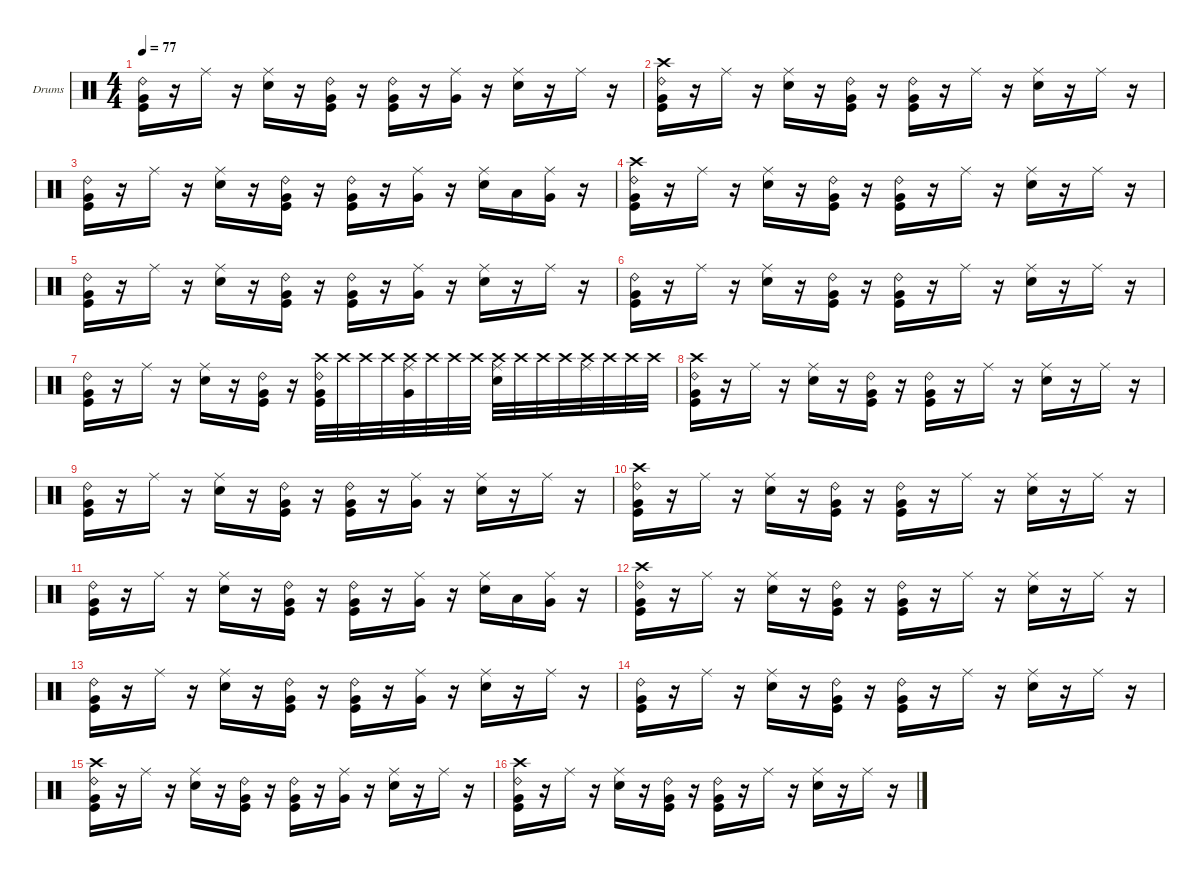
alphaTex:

\hideDynamics
\bracketExtendMode groupsimilarinstruments
\firstSystemTrackNameOrientation horizontal
\otherSystemsTrackNameOrientation horizontal
\track ("Drumkit" "Drums") {multiBarRest instrument percussion}
\staff {score}
\articulation defaults
\ts (4 4)
\tempo 77
\clef neutral
\ks c
("Ride (bell) 2" "Very Low Tom (hit)" "Kick (hit)").16{dy f} r.16 "Ride (middle)".16 r.16 ("Ride (middle)" "Snare (hit) 2").16 r.16 ("Ride (bell) 2" "Very Low Tom (hit)" "Kick (hit)").16 r.16 ("Ride (bell) 2" "Very Low Tom (hit)" "Kick (hit)").16 r.16 ("Ride (middle)" "Very Low Tom (hit)").16 r.16 ("Ride (middle)" "Snare (hit) 2").16{dy mp} r.16 "Ride (middle)".16{dy f} r.16 |
("Crash high (hit)" "Ride (bell) 2" "Very Low Tom (hit)" "Kick (hit)").16 r.16 "Ride (middle)".16 r.16 ("Ride (middle)" "Snare (hit) 2").16 r.16 ("Ride (bell) 2" "Very Low Tom (hit)" "Kick (hit)").16 r.16 ("Ride (bell) 2" "Very Low Tom (hit)" "Kick (hit)").16 r.16 "Ride (middle)".16 r.16 ("Ride (middle)" "Snare (hit) 2").16{dy mp} r.16 "Ride (middle)".16{dy f} r.16 |
("Ride (bell) 2" "Very Low Tom (hit)" "Kick (hit)").16 r.16 "Ride (middle)".16 r.16 ("Ride (middle)" "Snare (hit) 2").16 r.16 ("Ride (bell) 2" "Very Low Tom (hit)" "Kick (hit)").16 r.16 ("Ride (bell) 2" "Very Low Tom (hit)" "Kick (hit)").16 r.16 ("Ride (middle)" "Very Low Tom (hit)").16 r.16 ("Ride (middle)" "Snare (hit) 2").16{dy mp} "Low Tom (hit)".16{dy f} ("Ride (middle)" "Very Low Tom (hit)").16 r.16 |
("Crash high (hit)" "Ride (bell) 2" "Very Low Tom (hit)" "Kick (hit)").16 r.16 "Ride (middle)".16 r.16 ("Ride (middle)" "Snare (hit) 2").16 r.16 ("Ride (bell) 2" "Very Low Tom (hit)" "Kick (hit)").16 r.16 ("Ride (bell) 2" "Very Low Tom (hit)" "Kick (hit)").16 r.16 "Ride (middle)".16 r.16 ("Ride (middle)" "Snare (hit) 2").16{dy mp} r.16 "Ride (middle)".16{dy f} r.16 |
("Ride (bell) 2" "Very Low Tom (hit)" "Kick (hit)").16 r.16 "Ride (middle)".16 r.16 ("Ride (middle)" "Snare (hit) 2").16 r.16 ("Ride (bell) 2" "Very Low Tom (hit)" "Kick (hit)").16 r.16 ("Ride (bell) 2" "Very Low Tom (hit)" "Kick (hit)").16 r.16 ("Ride (middle)" "Very Low Tom (hit)").16 r.16 ("Ride (middle)" "Snare (hit) 2").16{dy mp} r.16 "Ride (middle)".16{dy f} r.16 |
("Ride (bell) 2" "Very Low Tom (hit)" "Kick (hit)").16 r.16 "Ride (middle)".16 r.16 ("Ride (middle)" "Snare (hit) 2").16 r.16 ("Ride (bell) 2" "Very Low Tom (hit)" "Kick (hit)").16 r.16 ("Ride (bell) 2" "Very Low Tom (hit)" "Kick (hit)").16 r.16 "Ride (middle)".16 r.16 ("Ride (middle)" "Snare (hit) 2").16{dy mp} r.16 "Ride (middle)".16{dy f} r.16 |
("Ride (bell) 2" "Very Low Tom (hit)" "Kick (hit)").16 r.16 "Ride (middle)".16 r.16 ("Ride (middle)" "Snare (hit) 2").16 r.16 ("Ride (bell) 2" "Very Low Tom (hit)" "Kick (hit)").16 r.16 ("Ride (bell) 2" "Very Low Tom (hit)" "Kick (hit)" "Crash high (hit)").32 "Crash high (hit)".32{dy pp} "Crash high (hit)".32{dy f} "Crash high (hit)".32{dy pp} ("Ride (middle)" "Very Low Tom (hit)" "Crash high (hit)").32{dy f} "Crash high (hit)".32{dy pp} "Crash high (hit)".32{dy mp} "Crash high (hit)".32{dy p} ("Ride (middle)" "Snare (hit) 2" "Crash high (hit)").32{dy mp} "Crash high (hit)".32{dy p} "Crash high (hit)".32{dy f} "Crash high (hit)".32{dy p} ("Ride (middle)" "Crash high (hit)").32{dy f} "Crash high (hit)".32{dy mp} "Crash high (hit)".32 "Crash high (hit)".32 |
("Crash high (hit)" "Ride (bell) 2" "Very Low Tom (hit)" "Kick (hit)").16{dy f} r.16 "Ride (middle)".16 r.16 ("Ride (middle)" "Snare (hit) 2").16 r.16 ("Ride (bell) 2" "Very Low Tom (hit)" "Kick (hit)").16 r.16 ("Ride (bell) 2" "Very Low Tom (hit)" "Kick (hit)").16 r.16 "Ride (middle)".16 r.16 ("Ride (middle)" "Snare (hit) 2").16{dy mp} r.16 "Ride (middle)".16{dy f} r.16 |
("Ride (bell) 2" "Very Low Tom (hit)" "Kick (hit)").16 r.16 "Ride (middle)".16 r.16 ("Ride (middle)" "Snare (hit) 2").16 r.16 ("Ride (bell) 2" "Very Low Tom (hit)" "Kick (hit)").16 r.16 ("Ride (bell) 2" "Very Low Tom (hit)" "Kick (hit)").16 r.16 ("Ride (middle)" "Very Low Tom (hit)").16 r.16 ("Ride (middle)" "Snare (hit) 2").16{dy mp} r.16 "Ride (middle)".16{dy f} r.16 |
("Crash high (hit)" "Ride (bell) 2" "Very Low Tom (hit)" "Kick (hit)").16 r.16 "Ride (middle)".16 r.16 ("Ride (middle)" "Snare (hit) 2").16 r.16 ("Ride (bell) 2" "Very Low Tom (hit)" "Kick (hit)").16 r.16 ("Ride (bell) 2" "Very Low Tom (hit)" "Kick (hit)").16 r.16 "Ride (middle)".16 r.16 ("Ride (middle)" "Snare (hit) 2").16{dy mp} r.16 "Ride (middle)".16{dy f} r.16 |
("Ride (bell) 2" "Very Low Tom (hit)" "Kick (hit)").16 r.16 "Ride (middle)".16 r.16 ("Ride (middle)" "Snare (hit) 2").16 r.16 ("Ride (bell) 2" "Very Low Tom (hit)" "Kick (hit)").16 r.16 ("Ride (bell) 2" "Very Low Tom (hit)" "Kick (hit)").16 r.16 ("Ride (middle)" "Very Low Tom (hit)").16 r.16 ("Ride (middle)" "Snare (hit) 2").16{dy mp} "Low Tom (hit)".16{dy f} ("Ride (middle)" "Very Low Tom (hit)").16 r.16 |
("Crash high (hit)" "Ride (bell) 2" "Very Low Tom (hit)" "Kick (hit)").16 r.16 "Ride (middle)".16 r.16 ("Ride (middle)" "Snare (hit) 2").16 r.16 ("Ride (bell) 2" "Very Low Tom (hit)" "Kick (hit)").16 r.16 ("Ride (bell) 2" "Very Low Tom (hit)" "Kick (hit)").16 r.16 "Ride (middle)".16 r.16 ("Ride (middle)" "Snare (hit) 2").16{dy mp} r.16 "Ride (middle)".16{dy f} r.16 |
("Ride (bell) 2" "Very Low Tom (hit)" "Kick (hit)").16 r.16 "Ride (middle)".16 r.16 ("Ride (middle)" "Snare (hit) 2").16 r.16 ("Ride (bell) 2" "Very Low Tom (hit)" "Kick (hit)").16 r.16 ("Ride (bell) 2" "Very Low Tom (hit)" "Kick (hit)").16 r.16 ("Ride (middle)" "Very Low Tom (hit)").16 r.16 ("Ride (middle)" "Snare (hit) 2").16{dy mp} r.16 "Ride (middle)".16{dy f} r.16 |
("Ride (bell) 2" "Very Low Tom (hit)" "Kick (hit)").16 r.16 "Ride (middle)".16 r.16 ("Ride (middle)" "Snare (hit) 2").16 r.16 ("Ride (bell) 2" "Very Low Tom (hit)" "Kick (hit)").16 r.16 ("Ride (bell) 2" "Very Low Tom (hit)" "Kick (hit)").16 r.16 "Ride (middle)".16 r.16 ("Ride (middle)" "Snare (hit) 2").16{dy mp} r.16 "Ride (middle)".16{dy f} r.16 |
("Crash high (hit)" "Ride (bell) 2" "Very Low Tom (hit)" "Kick (hit)").16 r.16 "Ride (middle)".16 r.16 ("Ride (middle)" "Snare (hit) 2").16 r.16 ("Ride (bell) 2" "Very Low Tom (hit)" "Kick (hit)").16 r.16 ("Ride (bell) 2" "Very Low Tom (hit)" "Kick (hit)").16 r.16 ("Ride (middle)" "Very Low Tom (hit)").16 r.16 ("Ride (middle)" "Snare (hit) 2").16{dy mp} r.16 "Ride (middle)".16{dy f} r.16 |
("Crash high (hit)" "Ride (bell) 2" "Very Low Tom (hit)" "Kick (hit)").16 r.16 "Ride (middle)".16 r.16 ("Ride (middle)" "Snare (hit) 2").16 r.16 ("Ride (bell) 2" "Very Low Tom (hit)" "Kick (hit)").16 r.16 ("Ride (bell) 2" "Very Low Tom (hit)" "Kick (hit)").16 r.16 "Ride (middle)".16 r.16 ("Ride (middle)" "Snare (hit) 2").16{dy mp} r.16 "Ride (middle)".16{dy f} r.16
